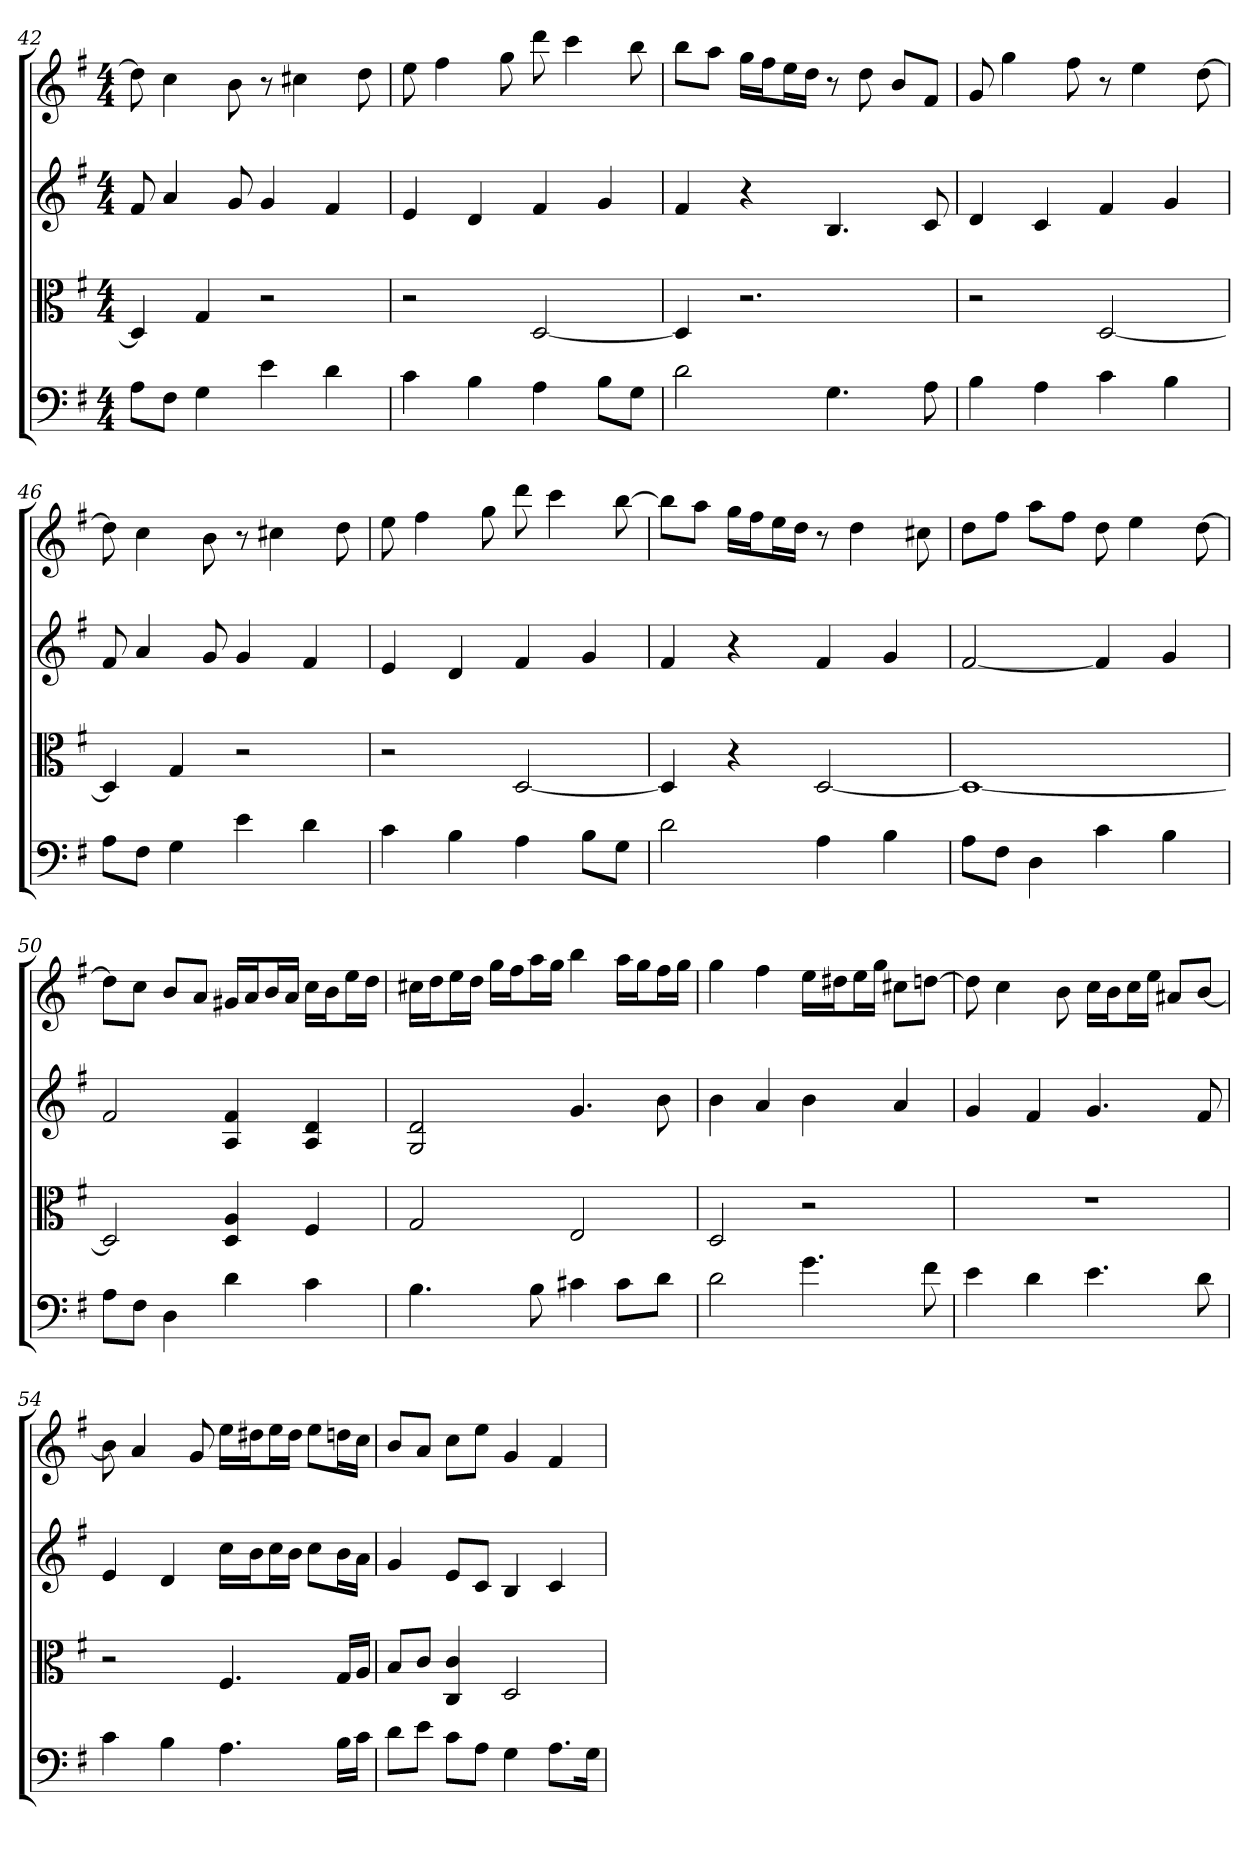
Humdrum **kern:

**kern	**kern	**kern	**kern
*part4	*part3	*part2	*part1
*staff4	*staff3	*staff2	*staff1
*clefF4	*clefC3	*	*
*k[f#]	*k[f#]	*k[f#]	*k[f#]
*G:	*G:	*G:	*G:
*M4/4	*M4/4	*M4/4	*M4/4
=42	=42	=42	=42
8A\L	4D]	8f#	8dd]
8F#\J	.	4a	4cc
4G	4G	.	.
.	.	8g	8b
4e	2r	4g	8r
.	.	.	4cc#X
4d	.	4f#	.
.	.	.	8dd
=43	=43	=43	=43
4c	2r	4e	8ee
.	.	.	4ff#
4B	.	4d	.
.	.	.	8gg
4A	[2D	4f#	8ddd
.	.	.	4ccc
8B\L	.	4g	.
8G\J	.	.	8bb
=44	=44	=44	=44
2d	4D]	4f#	8bbL
.	.	.	8aaJ
.	2.r	4r	16ggLL
.	.	.	16ff#J
.	.	.	16eeL
.	.	.	16ddJJ
4.G	.	4.B	8r
.	.	.	8dd
.	.	.	8bL
8A	.	8c	8f#J
=45	=45	=45	=45
4B	2r	4d	8g
.	.	.	4gg
4A	.	4c	.
.	.	.	8ff#
4c	[2D	4f#	8r
.	.	.	4ee
4B	.	4g	.
.	.	.	[8dd
=46	=46	=46	=46
8A\L	4D]	8f#	8dd]
8F#\J	.	4a	4cc
4G	4G	.	.
.	.	8g	8b
4e	2r	4g	8r
.	.	.	4cc#X
4d	.	4f#	.
.	.	.	8dd
=47	=47	=47	=47
4c	2r	4e	8ee
.	.	.	4ff#
4B	.	4d	.
.	.	.	8gg
4A	[2D	4f#	8ddd
.	.	.	4ccc
8B\L	.	4g	.
8G\J	.	.	[8bb
=48	=48	=48	=48
2d	4D]	4f#	8bbL]
.	.	.	8aaJ
.	4r	4r	16ggLL
.	.	.	16ff#J
.	.	.	16eeL
.	.	.	16ddJJ
4A	[2D	4f#	8r
.	.	.	4dd
4B	.	4g	.
.	.	.	8cc#X
=49	=49	=49	=49
8A\L	1D_	[2f#	8ddL
8F#\J	.	.	8ff#J
4D	.	.	8aaL
.	.	.	8ff#J
4c	.	4f#]	8dd
.	.	.	4ee
4B	.	4g	.
.	.	.	[8dd
=50	=50	=50	=50
8A\L	2D]	2f#	8ddL]
8F#\J	.	.	8ccJ
4D	.	.	8bL
.	.	.	8aJ
4d	4D 4A	4A 4f#	16g#XLL
.	.	.	16aJ
.	.	.	16bL
.	.	.	16aJJ
4c	4F#	4A 4d	16ccLL
.	.	.	16bJ
.	.	.	16eeL
.	.	.	16ddJJ
=51	=51	=51	=51
4.B	2G	2G 2d	16cc#XLL
.	.	.	16ddJ
.	.	.	16eeL
.	.	.	16ddJJ
.	.	.	16ggLL
.	.	.	16ff#J
8B	.	.	16aaL
.	.	.	16ggJJ
4c#X	2E	4.g	4bb
8c#\L	.	.	16aaLL
.	.	.	16ggJ
8d\J	.	8b	16ff#L
.	.	.	16ggJJ
=52	=52	=52	=52
2d	2D	4b	4gg
.	.	4a	4ff#
4.g	2r	4b	16eeLL
.	.	.	16dd#XJ
.	.	.	16eeL
.	.	.	16ggJJ
.	.	4a	8cc#XL
8f#	.	.	[8ddnJ
=53	=53	=53	=53
4e	1r	4g	8dd]
.	.	.	4cc
4d	.	4f#	.
.	.	.	8b
4.e	.	4.g	16ccLL
.	.	.	16bJ
.	.	.	16ccL
.	.	.	16eeJJ
.	.	.	8a#XL
8d	.	8f#	[8bJ
=54	=54	=54	=54
4c	2r	4e	8b]
.	.	.	4a
4B	.	4d	.
.	.	.	8g
4.A	4.F#	16ccLL	16eeLL
.	.	16bJ	16dd#XJ
.	.	16ccL	16eeL
.	.	16bJJ	16dd#JJ
.	.	8ccL	8eeL
16B\LL	16G/LL	16bL	16ddnL
16c\JJ	16A/JJ	16aJJ	16ccJJ
=55	=55	=55	=55
8d\L	8B/L	4g	8bL
8e\J	8c/J	.	8aJ
8c\L	4C 4c	8eL	8ccL
8A\J	.	8cJ	8eeJ
4G	2D	4B	4g
8.A\L	.	4c	4f#
16G\Jk	.	.	.
=	=	=	=
*-	*-	*-	*-
